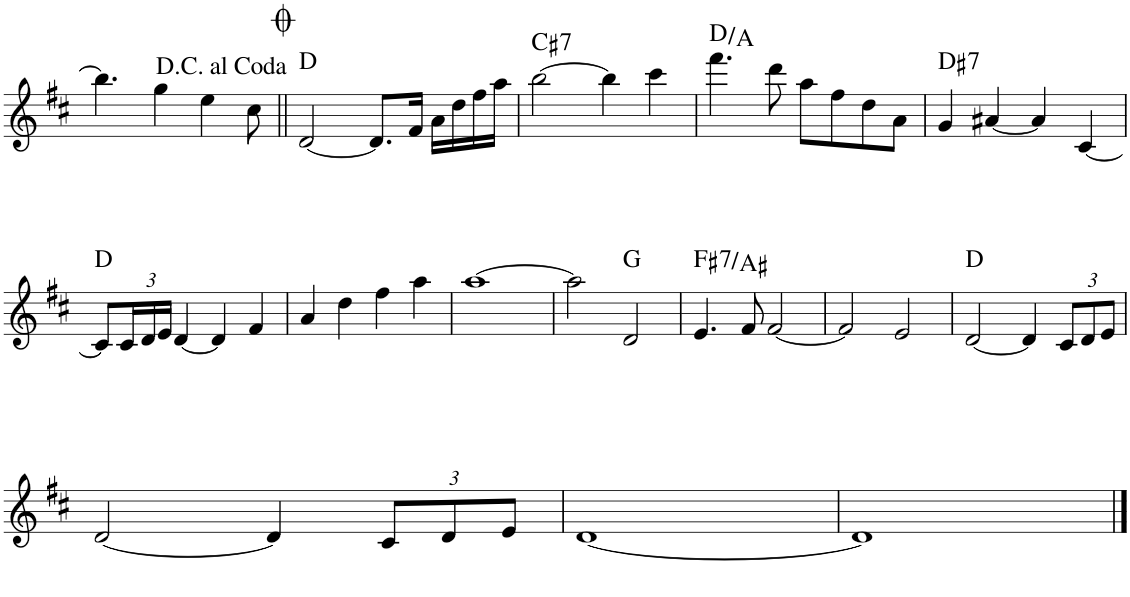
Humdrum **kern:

**kern	**harte
*part1	*part1
*staff1	*
*I"Piano	*
*I'Pno.	*
!!LO:PB:g=z
*clefG2	*
*k[f#c#]	*
*M4/4	*
=37	=37
4.bb\]	.
4gg\	.
4ee\	.
8cc#\	.
=38||	=38||
[2d/	D:maj
8.d/L]	.
16f#/Jk	.
16a\LL	.
16dd\	.
16ff#\	.
16aa\JJ	.
=39	=39
!	!LO:H:kt=7
[2bb\	C#:7
4bb\]	.
4ccc#\	.
=40	=40
4.fff#\	D:maj/5
8ddd\	.
8aa\L	.
8ff#\	.
8dd\	.
8a\J	.
=41	=41
!	!LO:H:kt=7
4g/	D#:7
[4a#X/	.
4a#/]	.
[4c#/	.
!!LO:LB:g=z
=42	=42
8c#/L]	D:maj
*Xbrackettup	*
24c#/L	.
24d/	.
24e/JJ	.
[4d/	.
4d/]	.
4f#/	.
=43	=43
4a/	.
4dd\	.
4ff#\	.
4aa\	.
=44	=44
[1aa	.
=45	=45
2aa\]	.
2d/	G:maj
=46	=46
!	!LO:H:kt=7
4.e/	F#:7/3
8f#/	.
[2f#/	.
=47	=47
2f#/]	.
2e/	.
=48	=48
[2d/	D:maj
4d/]	.
12c#/L	.
12d/	.
12e/J	.
!!LO:LB:g=z
=49	=49
[2d/	.
4d/]	.
12c#/L	.
12d/	.
12e/J	.
=50	=50
[1d	.
=51	=51
1d]	.
==	==
*-	*-
